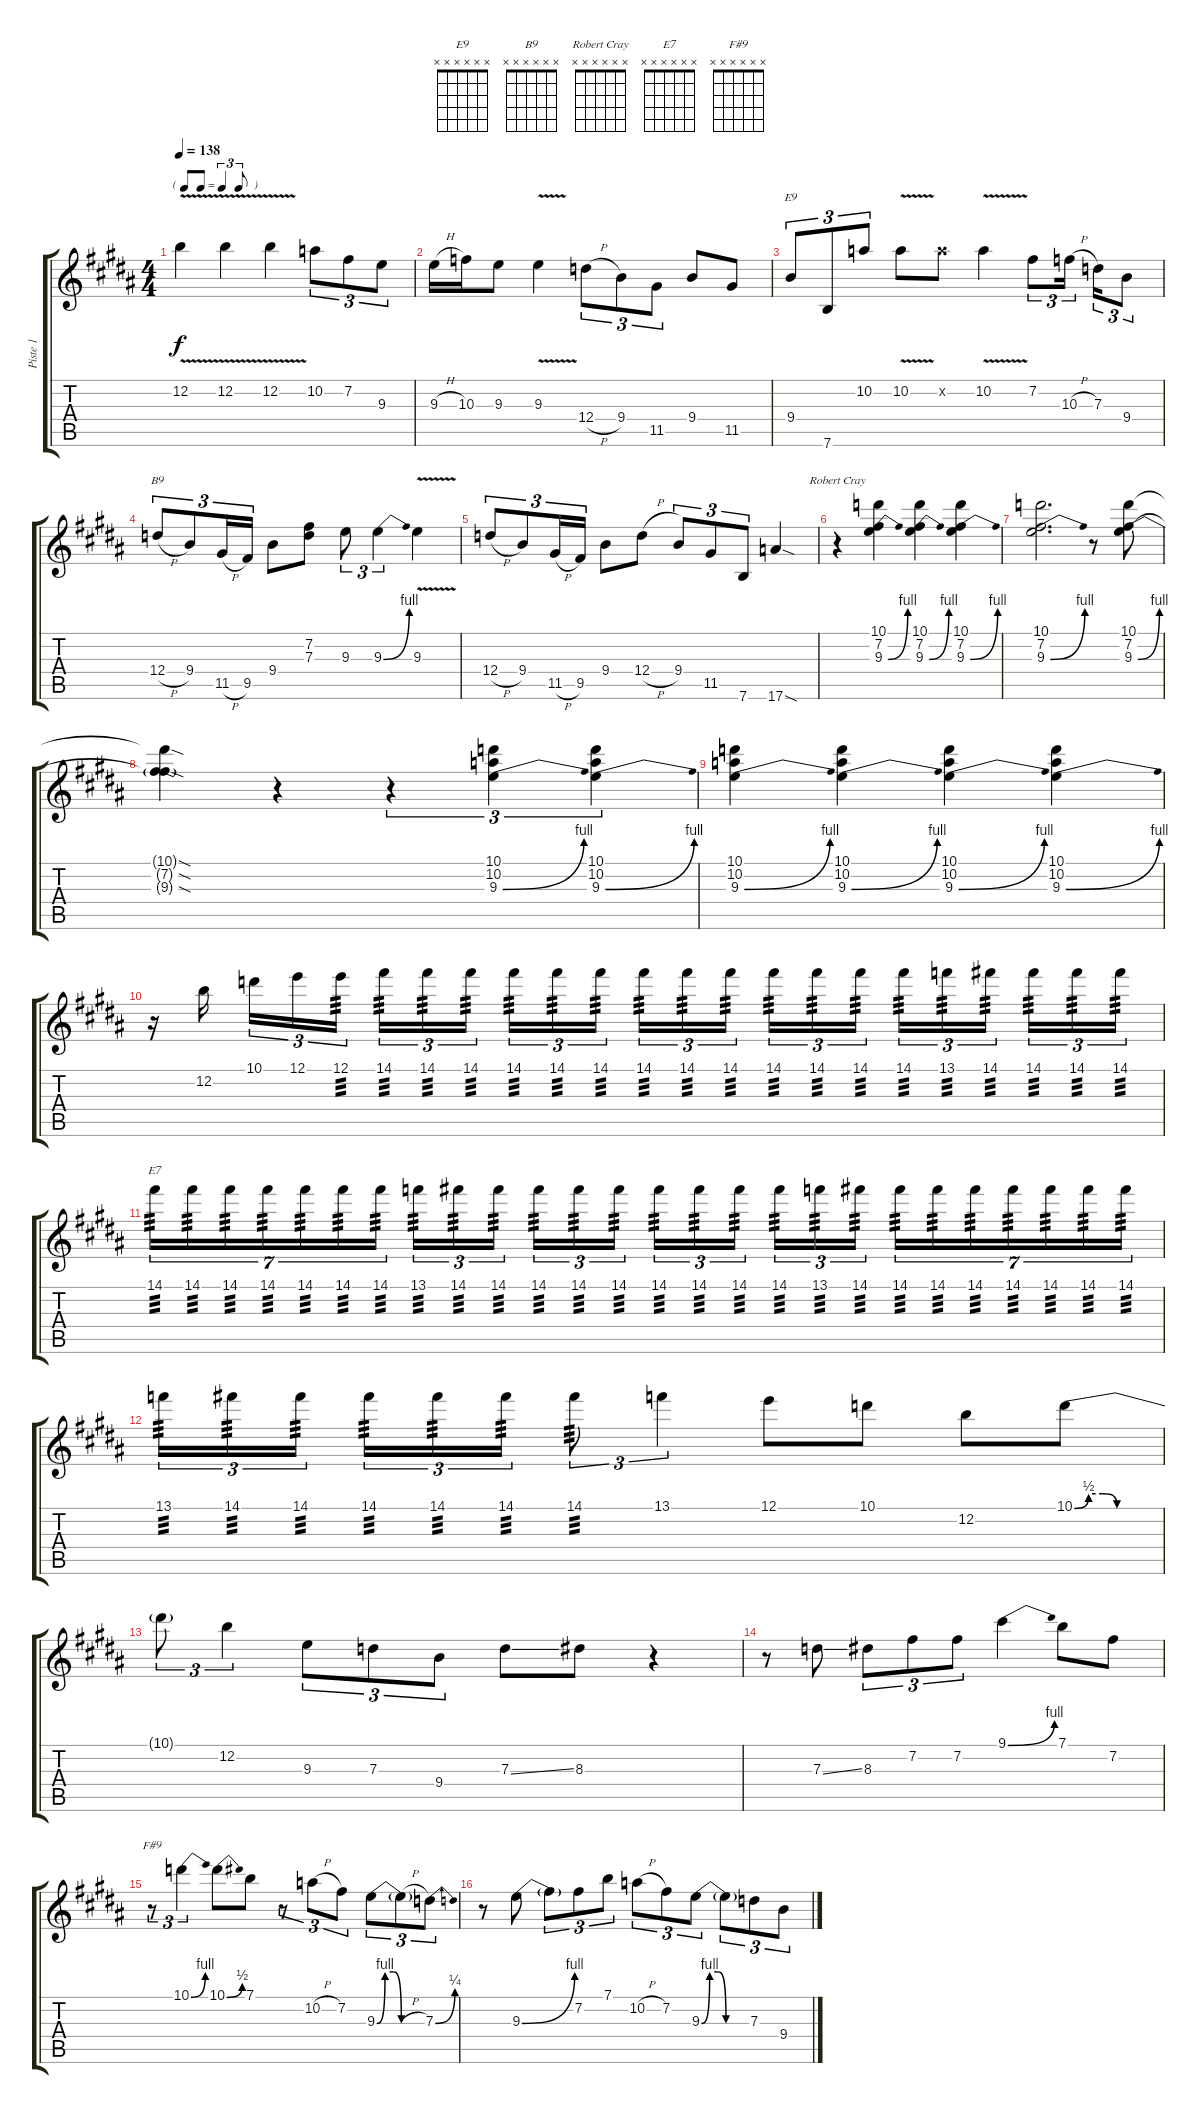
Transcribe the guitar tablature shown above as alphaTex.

\track ("Piste 1" "Piste 1") {instrument electricguitarclean}
\staff {score tabs}
\tuning (E4 B3 G3 D3 A2 E2) {hide}
\chord ("E9" x x x x x x)
\chord ("B9" x x x x x x)
\chord ("Robert Cray" x x x x x x)
\chord ("E7" x x x x x x)
\chord ("F#9" x x x x x x)
\ts (4 4)
\tf triplet8th
\tempo 138
\clef g2
\ks b
12.2{v}.4{dy f} 12.2{v}.4 12.2{v}.4 10.2.8{tu (3 2)} 7.2.8{tu (3 2)} 9.3.8{tu (3 2)} |
9.3{h}.16 10.3.16 9.3.8 9.3{v}.4 12.4{h}.8{tu (3 2)} 9.4.8{tu (3 2)} 11.5.8{tu (3 2)} 9.4.8 11.5.8 |
9.4.8{tu (3 2) ch "E9"} 7.6.8{tu (3 2)} 10.2.8{tu (3 2)} 10.2{v}.8 10.2{x}.8 10.2{v}.4 7.2.8{tu (3 2)} 10.3{h}.16{tu (3 2) beam splitsecondary} 7.3.16{tu (3 2)} 9.4.8{tu (3 2)} |
12.4{h}.8{tu (3 2) ch "B9"} 9.4.8{tu (3 2)} 11.5{h}.16{tu (3 2)} 9.5.16{tu (3 2)} 9.4.8 (7.2 7.3).8 9.3.8{tu (3 2)} 9.3{be (bend 0 0 60 4)}.4{tu (3 2)} 9.3{v}.4 |
12.4{h}.8{tu (3 2)} 9.4.8{tu (3 2)} 11.5{h}.16{tu (3 2)} 9.5.16{tu (3 2)} 9.4.8 12.4{h}.8 9.4.8{tu (3 2)} 11.5.8{tu (3 2)} 7.6.8{tu (3 2)} 17.6{sod}.4 |
r.4{ch "Robert Cray"} (10.1 7.2 9.3{be (bend 0 0 60 4)}).4 (10.1 7.2 9.3{be (bend 0 0 60 4)}).4 (10.1 7.2 9.3{be (bend 0 0 60 4)}).4 |
(10.1 7.2 9.3{be (bend 0 0 60 4)}).2{d} r.8 (10.1 7.2 9.3{be (bend 0 0 60 4)}).8 |
(10.1{sod t} 7.2{sod t} 9.3{sod t}).4 r.4 r.4{tu (3 2)} (10.1 10.2 9.3{be (bend 0 0 60 4)}).4{tu (3 2)} (10.1 10.2 9.3{be (bend 0 0 60 4)}).4{tu (3 2)} |
(10.1 10.2 9.3{be (bend 0 0 60 4)}).4 (10.1 10.2 9.3{be (bend 0 0 60 4)}).4 (10.1 10.2 9.3{be (bend 0 0 60 4)}).4 (10.1 10.2 9.3{be (bend 0 0 60 4)}).4 |
r.16 12.2.16{beam splitsecondary} 10.1.16{tu (3 2)} 12.1.16{tu (3 2)} 12.1.16{tu (3 2) tp 3} 14.1.16{tu (3 2) tp 3} 14.1.16{tu (3 2) tp 3} 14.1.16{tu (3 2) tp 3 beam splitsecondary} 14.1.16{tu (3 2) tp 3} 14.1.16{tu (3 2) tp 3} 14.1.16{tu (3 2) tp 3} 14.1.16{tu (3 2) tp 3} 14.1.16{tu (3 2) tp 3} 14.1.16{tu (3 2) tp 3 beam splitsecondary} 14.1.16{tu (3 2) tp 3} 14.1.16{tu (3 2) tp 3} 14.1.16{tu (3 2) tp 3} 14.1.16{tu (3 2) tp 3} 13.1.16{tu (3 2) tp 3} 14.1.16{tu (3 2) tp 3 beam splitsecondary} 14.1.16{tu (3 2) tp 3} 14.1.16{tu (3 2) tp 3} 14.1.16{tu (3 2) tp 3} |
14.1.16{tu (7 4) ch "E7" tp 3} 14.1.16{tu (7 4) tp 3} 14.1.16{tu (7 4) tp 3} 14.1.16{tu (7 4) tp 3} 14.1.16{tu (7 4) tp 3} 14.1.16{tu (7 4) tp 3} 14.1.16{tu (7 4) tp 3} 13.1.16{tu (3 2) tp 3} 14.1.16{tu (3 2) tp 3} 14.1.16{tu (3 2) tp 3 beam splitsecondary} 14.1.16{tu (3 2) tp 3} 14.1.16{tu (3 2) tp 3} 14.1.16{tu (3 2) tp 3} 14.1.16{tu (3 2) tp 3} 14.1.16{tu (3 2) tp 3} 14.1.16{tu (3 2) tp 3 beam splitsecondary} 14.1.16{tu (3 2) tp 3} 13.1.16{tu (3 2) tp 3} 14.1.16{tu (3 2) tp 3} 14.1.16{tu (7 4) tp 3} 14.1.16{tu (7 4) tp 3} 14.1.16{tu (7 4) tp 3} 14.1.16{tu (7 4) tp 3} 14.1.16{tu (7 4) tp 3} 14.1.16{tu (7 4) tp 3} 14.1.16{tu (7 4) tp 3} |
13.1.16{tu (3 2) tp 3} 14.1.16{tu (3 2) tp 3} 14.1.16{tu (3 2) tp 3 beam splitsecondary} 14.1.16{tu (3 2) tp 3} 14.1.16{tu (3 2) tp 3} 14.1.16{tu (3 2) tp 3} 14.1.8{tu (3 2) tp 3} 13.1.4{tu (3 2)} 12.1.8 10.1.8 12.2.8 10.1{be (custom 0 0 10 2 20 2 30 0 60 0)}.8 |
10.1{t}.8{tu (3 2)} 12.2.4{tu (3 2)} 9.3.8{tu (3 2)} 7.3.8{tu (3 2)} 9.4.8{tu (3 2)} 7.3{ss}.8 8.3.8 r.4 |
r.8 7.3{ss}.8 8.3.8{tu (3 2)} 7.2.8{tu (3 2)} 7.2.8{tu (3 2)} 9.1{be (bend 0 0 60 4)}.4 7.1.8 7.2.8 |
r.8{tu (3 2) ch "F#9"} 10.1{be (bend 0 0 60 4)}.4{tu (3 2)} 10.1{be (bend 0 0 60 2)}.8 7.1.8 r.8{tu (3 2)} 10.2{h}.8{tu (3 2)} 7.2.8{tu (3 2)} 9.3{be (custom 0 0 10 4 20 4 30 0 60 0)}.8{tu (3 2)} 9.3{h t}.8{tu (3 2)} 7.3{be (bend 0 0 60 1)}.8{tu (3 2)} |
r.8 9.3{be (bend 0 0 60 4)}.8 9.3{t}.8{tu (3 2)} 7.2.8{tu (3 2)} 7.1.8{tu (3 2)} 10.2{h}.8{tu (3 2)} 7.2.8{tu (3 2)} 9.3{be (custom 0 0 10 4 20 4 30 0 60 0)}.8{tu (3 2)} 9.3{t}.8{tu (3 2)} 7.3.8{tu (3 2)} 9.4.8{tu (3 2)}
